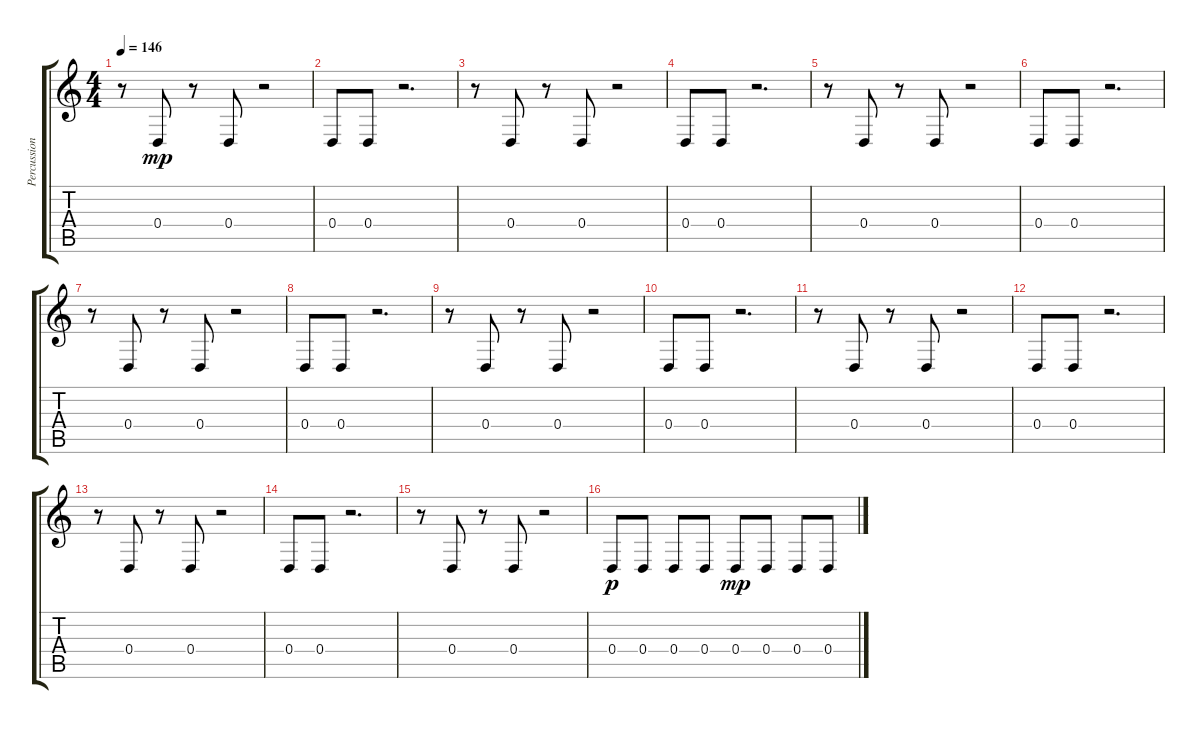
\track ("Percussion 1" "Percussion") {instrument melodictom}
\staff {score tabs}
\tuning (E4 B3 G3 D3 A2 E2) {hide}
\ts (4 4)
\tempo 146
\clef g2
\ks c
r.8{dy mp} 0.4.8 r.8 0.4.8 r.2 |
0.4.8 0.4.8 r.2{d} |
r.8 0.4.8 r.8 0.4.8 r.2 |
0.4.8 0.4.8 r.2{d} |
r.8 0.4.8 r.8 0.4.8 r.2 |
0.4.8 0.4.8 r.2{d} |
r.8 0.4.8 r.8 0.4.8 r.2 |
0.4.8 0.4.8 r.2{d} |
r.8 0.4.8 r.8 0.4.8 r.2 |
0.4.8 0.4.8 r.2{d} |
r.8 0.4.8 r.8 0.4.8 r.2 |
0.4.8 0.4.8 r.2{d} |
r.8 0.4.8 r.8 0.4.8 r.2 |
0.4.8 0.4.8 r.2{d} |
r.8 0.4.8 r.8 0.4.8 r.2 |
0.4.8{dy p} 0.4.8 0.4.8 0.4.8 0.4.8{dy mp} 0.4.8 0.4.8 0.4.8
